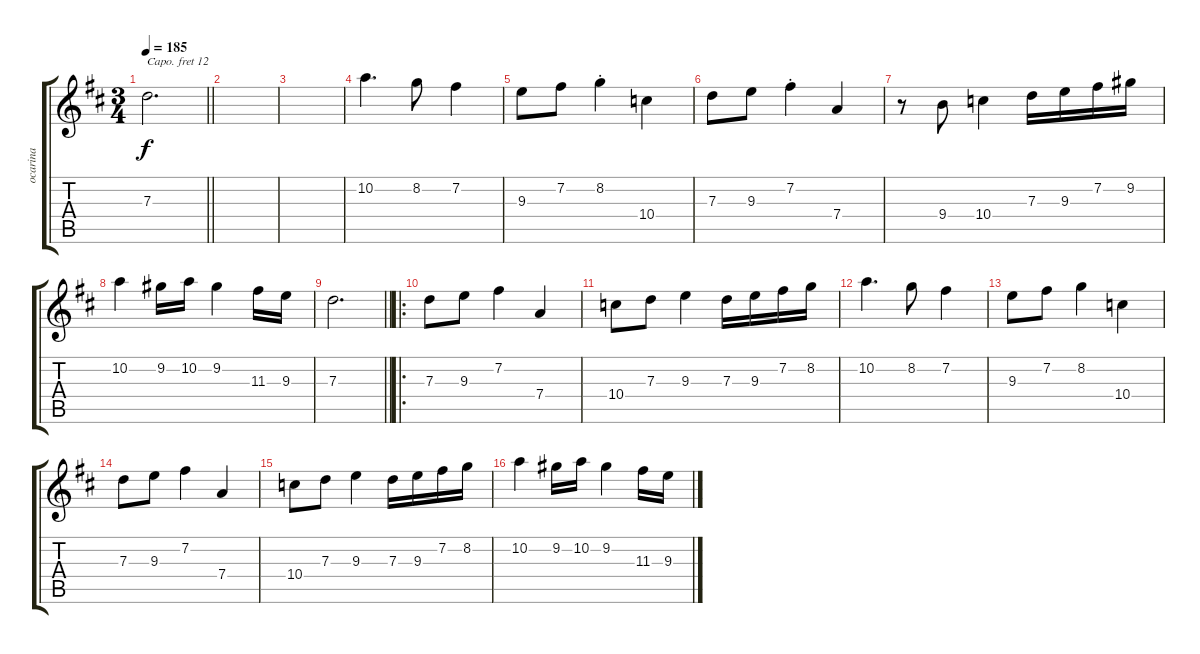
\track ("ocarina" "ocarina") {instrument ocarina}
\staff {score tabs}
\capo 12
\tuning (E4 B3 G3 D3 A2 E2) {hide}
\ts (3 4)
\tempo 185
\clef g2
\barLineRight lightlight
\ks d
7.3.2{d dy f} |
|
|
10.2.4{d} 8.2.8 7.2.4 |
9.3.8 7.2.8 8.2{st}.4 10.4.4 |
7.3.8 9.3.8 7.2{st}.4 7.4.4 |
r.8 9.4.8 10.4.4 7.3.16 9.3.16 7.2.16 9.2.16 |
10.2.4 9.2.16 10.2.16 9.2.4 11.3.16 9.3.16 |
\barLineRight lightlight
7.3.2{d} |
\ro
7.3.8 9.3.8 7.2.4 7.4.4 |
10.4.8 7.3.8 9.3.4 7.3.16 9.3.16 7.2.16 8.2.16 |
10.2.4{d} 8.2.8 7.2.4 |
9.3.8 7.2.8 8.2.4 10.4.4 |
7.3.8 9.3.8 7.2.4 7.4.4 |
10.4.8 7.3.8 9.3.4 7.3.16 9.3.16 7.2.16 8.2.16 |
10.2.4 9.2.16 10.2.16 9.2.4 11.3.16 9.3.16
